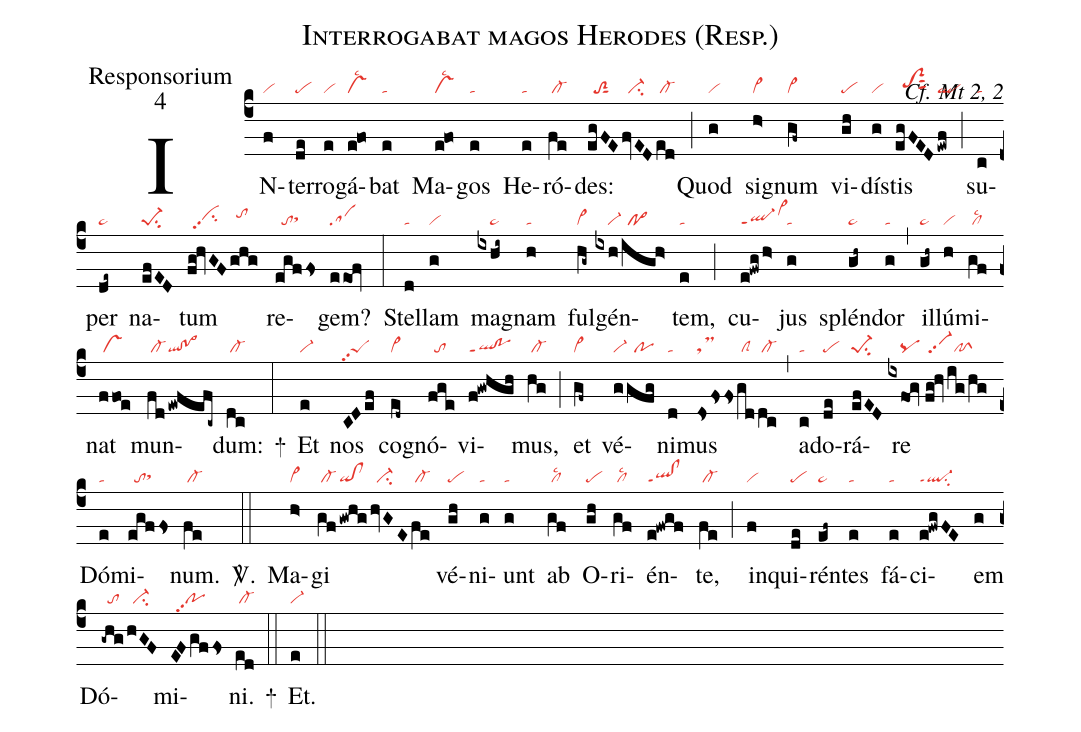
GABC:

name:Interrogabat magos Herodes (Resp.);
office-part:Responsorium;
mode:4;
commentary:Cf. Mt 2, 2;
nabc-lines:1;
%%
(c4)
IN(f|vi)ter(de|pe)ro(e|vi)gá(e!fo|vslsc2)bat(e|ta) Ma(e!fo|vslsc2)gos(e|ta) He(e|ta)ró(fe|/cl-)des:(egFE|//toS2sut1|fvED|//ci-|ed|/cl-) (;)
Quod(g|vi) si(h>|vi>)gnum(gf~|cl~) vi(gh|pe)dís(g|vi)tis(egFED|//toS2hhsut2|/ewf|ql) (;)
su(c|ta)per(de~|pe~) na(efED|pe-1su2)tum(fg!hvGF|//vihhpp2su2|ghg|//tohi) re(egffs|//tosthh)gem?(eeof|sa) (:)
Stel(d|ta)lam(g|vi) ma(ixhi~|////pe~)gnam(h|ta) ful(hg~|cl~)gén(ixh|////vi-|/igh>|//po>)tem,(e|ta) (;)
cu(e!fwg/h>|ql-ppt1vi>hj)jus(g|ta) splén(gh~|pe~)dor(g|ta) (,)
il(gh~|pe~)lú(h|vi)mi(gf|/cllsc2)nat(ffoe|/vs) mun(fd|/cl-|!ewfefc~|ql!po>)dum:(dc|/cl-) +(:)
Et(e|vi-) nos(CDef|peSpp2) co(ed~|cl~)gnó(fge|//to)vi(f!gwhgh|ql!poppt1)mus,(hg|/cl-) (;)
et(gf~|cl~) vé(ggfg|vi-//po)ni(d|ta)mus(dsfss|tsM|gd|/clS|dc|/cl-) (,)
ad(c|ta)o(de|pe)rá(efED|pe-1su2)re(ixfog|////pq|//fg!hv|/vi-pp2|/ig/hg|//pfS) Dó(e|ta)mi(egffs|//tosthh)num.(fe|/cl-) <sp>V/</sp>.(::)
Ma(h>|vi>)gi(gf|/cl-|!gwhg|qi!cl|/hvGE|//ci-|fe|/cl-) vé(gh|pe)ni(g|ta)unt(g|ta) ab(gf|/cllsc2) O(gh|pe)ri(gf|/cllsc2)én(e!fwgf|ql!clppt1)te,(fe|/cl-) (;)
in(f|vi)qui(de|pe)rén(ef~|pe~)tes(e|ta) fá(e|ta)ci(e!fwgFE|ql-ppt1su2)em(g) Dó(-ghg|//to|hGF|//ci-)mi(EFgffs|//popp2)ni.(ed|/cl-) +(::)
Et.(e|vi-) (::)
